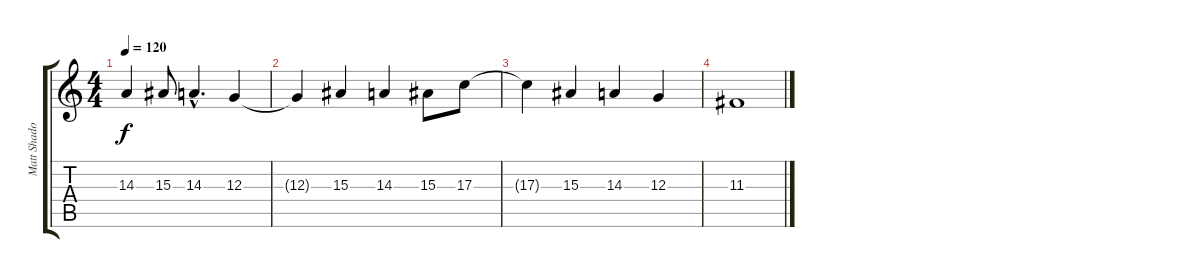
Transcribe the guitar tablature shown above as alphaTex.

\track ("Matt Shadows" "Matt Shado") {instrument oboe}
\staff {score tabs}
\tuning (E4 B3 G3 D3 A2 D2) {hide}
\ts (4 4)
\tempo 120
\clef g2
\ks c
14.3.4{dy f} 15.3.8 14.3{hac}.4{d} 12.3.4 |
12.3{t}.4 15.3.4 14.3.4 15.3.8 17.3.8 |
17.3{t}.4 15.3.4 14.3.4 12.3.4 |
11.3.1{volume 2}
